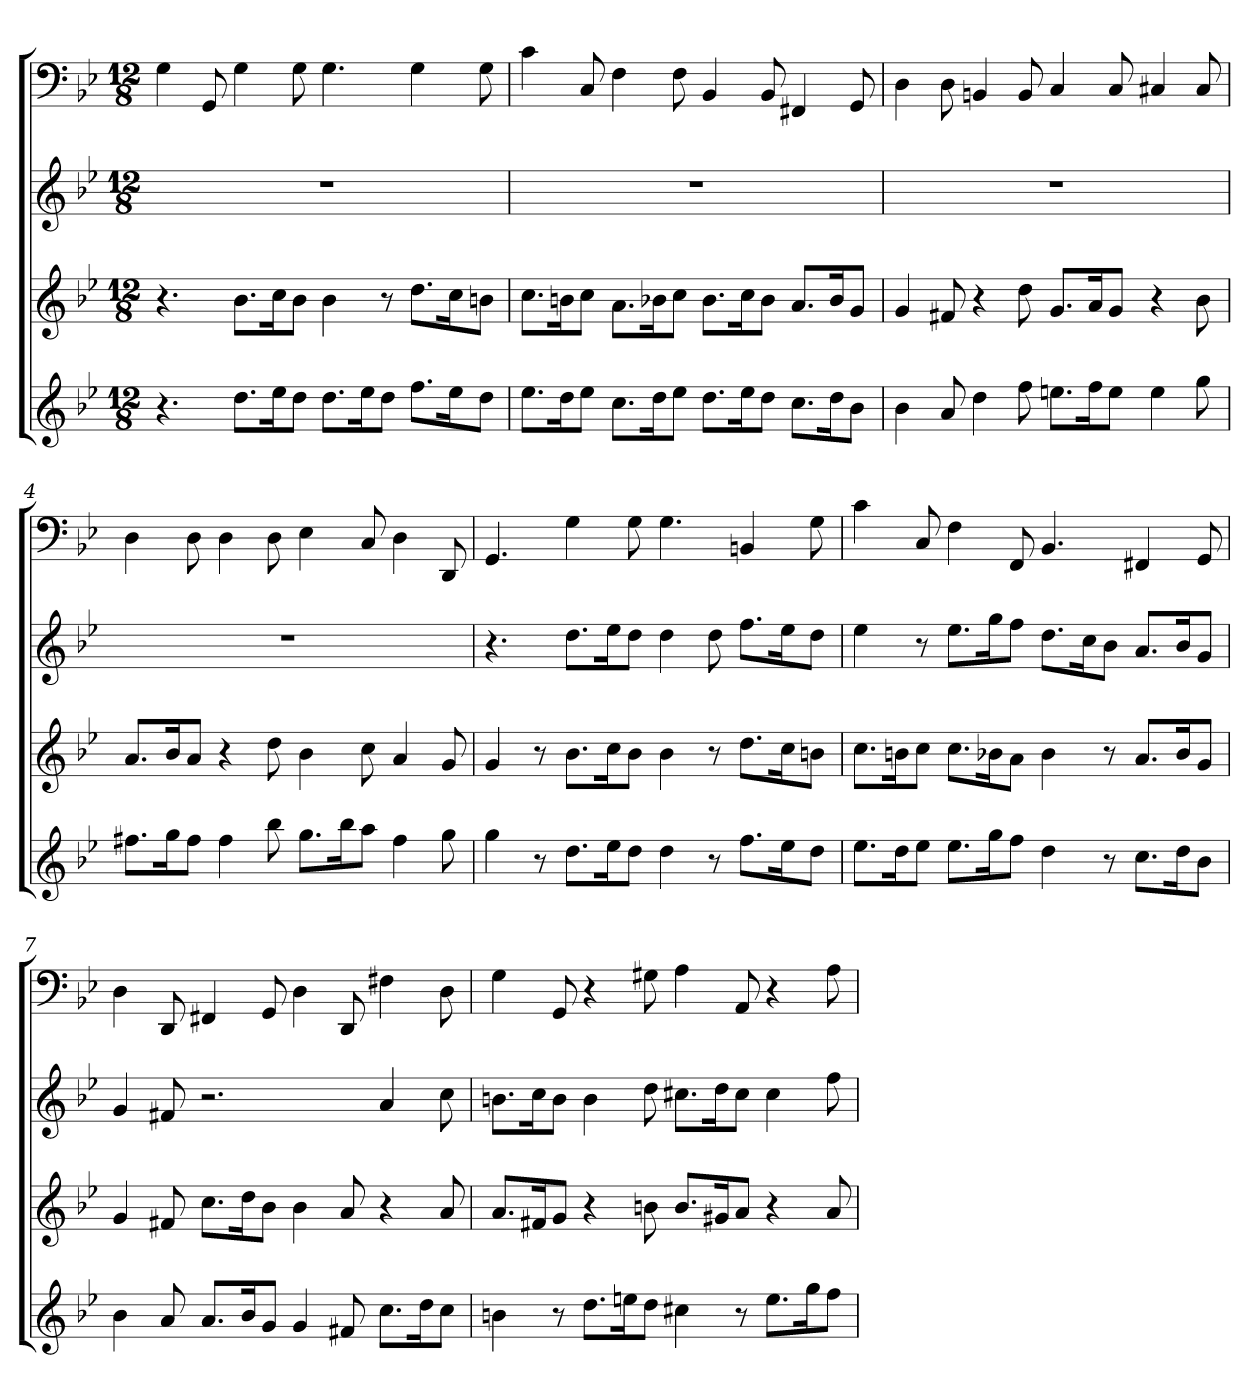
**kern	**kern	**kern	**kern
*part4	*part3	*part2	*part1
*staff4	*staff3	*staff2	*staff1
*	*	*	*clefF4
*k[b-e-]	*k[b-e-]	*k[b-e-]	*k[b-e-]
*g:	*g:	*g:	*g:
*M12/8	*M12/8	*M12/8	*M12/8
=1	=1	=1	=1
4.r	4.r	1.r	4G
.	.	.	8GG
8.ddL	8.b-L	.	4G
16ee-K	16ccK	.	.
8ddJ	8b-J	.	8G
8.ddL	4b-	.	4.G
16ee-K	.	.	.
8ddJ	8r	.	.
8.ffL	8.ddL	.	4G
16ee-K	16ccK	.	.
8ddJ	8bnJ	.	8G
=2	=2	=2	=2
8.ee-L	8.ccL	1.r	4c
16ddK	16bnK	.	.
8ee-J	8ccJ	.	8C
8.ccL	8.aL	.	4F
16ddK	16b-XK	.	.
8ee-J	8ccJ	.	8F
8.ddL	8.b-L	.	4BB-
16ee-K	16ccK	.	.
8ddJ	8b-J	.	8BB-
8.ccL	8.aL	.	4FF#X
16ddK	16b-K	.	.
8b-J	8gJ	.	8GG
=3	=3	=3	=3
4b-	4g	1.r	4D
8a	8f#X	.	8D
4dd	4r	.	4BBn
8ff	8dd	.	8BB
8.eenL	8.gL	.	4C
16ffK	16aK	.	.
8eeJ	8gJ	.	8C
4ee	4r	.	4C#X
8gg	8b-	.	8C#
=4	=4	=4	=4
8.ff#XL	8.aL	1.r	4D
16ggK	16b-K	.	.
8ff#J	8aJ	.	8D
4ff#	4r	.	4D
8bb-	8dd	.	8D
8.ggL	4b-	.	4E-
16bb-K	.	.	.
8aaJ	8cc	.	8C
4ff#	4a	.	4D
8gg	8g	.	8DD
=5	=5	=5	=5
4gg	4g	4.r	4.GG
8r	8r	.	.
8.ddL	8.b-L	8.ddL	4G
16ee-K	16ccK	16ee-K	.
8ddJ	8b-J	8ddJ	8G
4dd	4b-	4dd	4.G
8r	8r	8dd	.
8.ffL	8.ddL	8.ffL	4BBn
16ee-K	16ccK	16ee-K	.
8ddJ	8bnJ	8ddJ	8G
=6	=6	=6	=6
8.ee-L	8.ccL	4ee-	4c
16ddK	16bnK	.	.
8ee-J	8ccJ	8r	8C
8.ee-L	8.ccL	8.ee-L	4F
16ggK	16b-XK	16ggK	.
8ffJ	8aJ	8ffJ	8FF
4dd	4b-	8.ddL	4.BB-
.	.	16ccK	.
8r	8r	8b-J	.
8.ccL	8.aL	8.aL	4FF#X
16ddK	16b-K	16b-K	.
8b-J	8gJ	8gJ	8GG
=7	=7	=7	=7
4b-	4g	4g	4D
8a	8f#X	8f#X	8DD
8.aL	8.ccL	2.r	4FF#X
16b-K	16ddK	.	.
8gJ	8b-J	.	8GG
4g	4b-	.	4D
8f#X	8a	.	8DD
8.ccL	4r	4a	4F#X
16ddK	.	.	.
8ccJ	8a	8cc	8D
=8	=8	=8	=8
4bn	8.aL	8.bnL	4G
.	16f#XK	16ccK	.
8r	8gJ	8bJ	8GG
8.ddL	4r	4b	4r
16eenK	.	.	.
8ddJ	8bn	8dd	8G#X
4cc#X	8.bL	8.cc#XL	4A
.	16g#XK	16ddK	.
8r	8aJ	8cc#J	8AA
8.eeL	4r	4cc#	4r
16ggK	.	.	.
8ffJ	8a	8ff	8A
=	=	=	=
*-	*-	*-	*-
